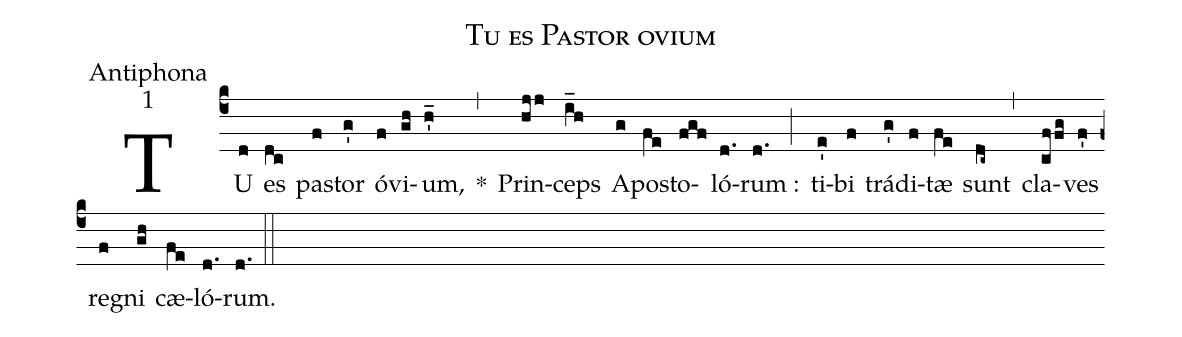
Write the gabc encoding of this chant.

name:Tu es Pastor ovium;
office-part:Antiphona;
mode:1;
%%
(c4) TU(d) es(dc) pa(f)stor(g') ó(f)vi(gh)um,(h'_) *(,)
Prin(hjj)ceps(i_h) A(g)po(fe)sto(fgf)ló(d.)rum :(d.) (;)
ti(e')bi(f) trá(g')di(f)tæ(fe) sunt(dc~) (,)
cla(cffg)ves(f') re(f)gni(gh) cæ(fe)ló(d.)rum.(d.) (::)
